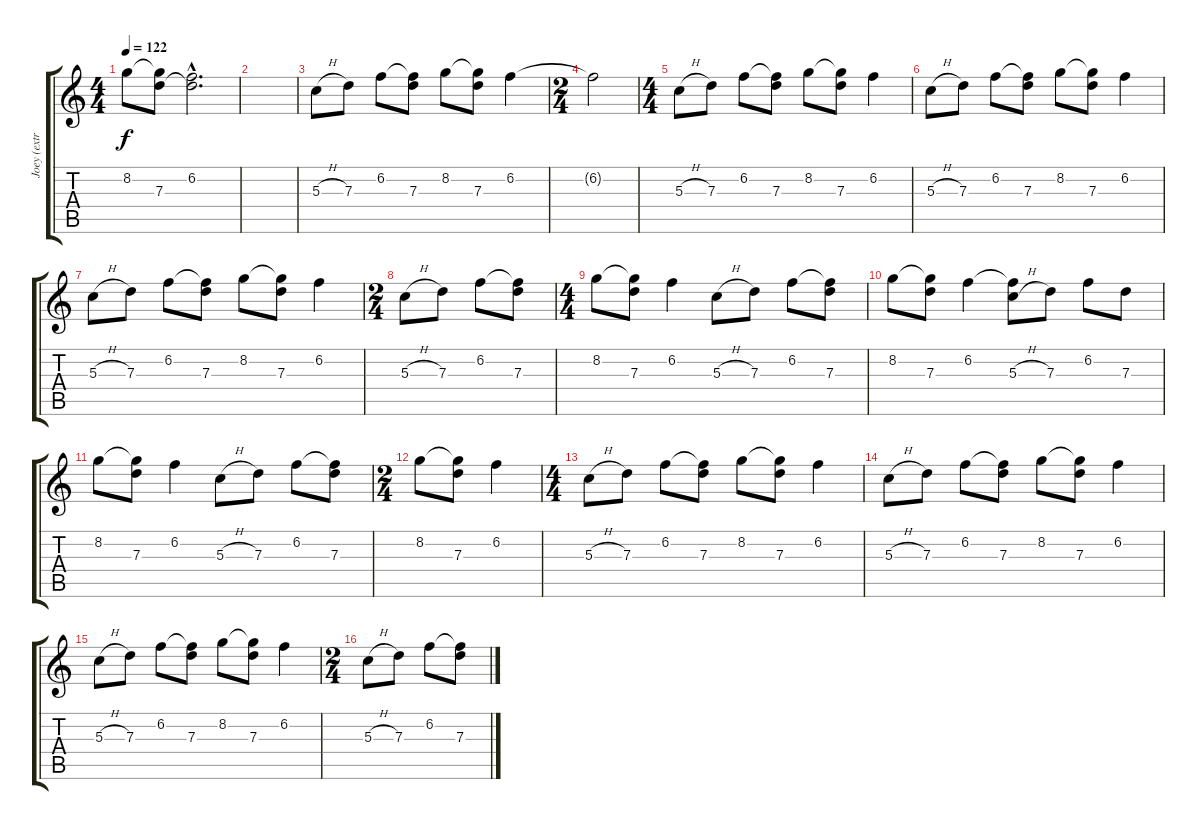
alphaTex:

\track ("Joey (extra guitar)" "Joey (extr") {instrument overdrivenguitar}
\staff {score tabs}
\tuning (E4 B3 G3 D3 A2 E2) {hide}
\ts (4 4)
\tempo 122
\clef g2
\ks c
8.2.8{dy f} (8.2{t} 7.3).8 (6.2{hac} 7.3{hac t}).2{d} |
|
5.3{h}.8 7.3.8 6.2.8 (6.2{t} 7.3).8 8.2.8 (8.2{t} 7.3).8 6.2.4 |
\ts (2 4)
6.2{t}.2 |
\ts (4 4)
5.3{h}.8 7.3.8 6.2.8 (6.2{t} 7.3).8 8.2.8 (8.2{t} 7.3).8 6.2.4 |
5.3{h}.8 7.3.8 6.2.8 (6.2{t} 7.3).8 8.2.8 (8.2{t} 7.3).8 6.2.4 |
5.3{h}.8 7.3.8 6.2.8 (6.2{t} 7.3).8 8.2.8 (8.2{t} 7.3).8 6.2.4 |
\ts (2 4)
5.3{h}.8 7.3.8 6.2.8 (6.2{t} 7.3).8 |
\ts (4 4)
8.2.8 (8.2{t} 7.3).8 6.2.4 5.3{h}.8 7.3.8 6.2.8 (6.2{t} 7.3).8 |
8.2.8 (8.2{t} 7.3).8 6.2.4 (6.2{t} 5.3{h}).8 7.3.8 6.2.8 7.3.8 |
8.2.8 (8.2{t} 7.3).8 6.2.4 5.3{h}.8 7.3.8 6.2.8 (6.2{t} 7.3).8 |
\ts (2 4)
8.2.8 (8.2{t} 7.3).8 6.2.4 |
\ts (4 4)
5.3{h}.8 7.3.8 6.2.8 (6.2{t} 7.3).8 8.2.8 (8.2{t} 7.3).8 6.2.4 |
5.3{h}.8 7.3.8 6.2.8 (6.2{t} 7.3).8 8.2.8 (8.2{t} 7.3).8 6.2.4 |
5.3{h}.8 7.3.8 6.2.8 (6.2{t} 7.3).8 8.2.8 (8.2{t} 7.3).8 6.2.4 |
\ts (2 4)
5.3{h}.8 7.3.8 6.2.8 (6.2{t} 7.3).8
